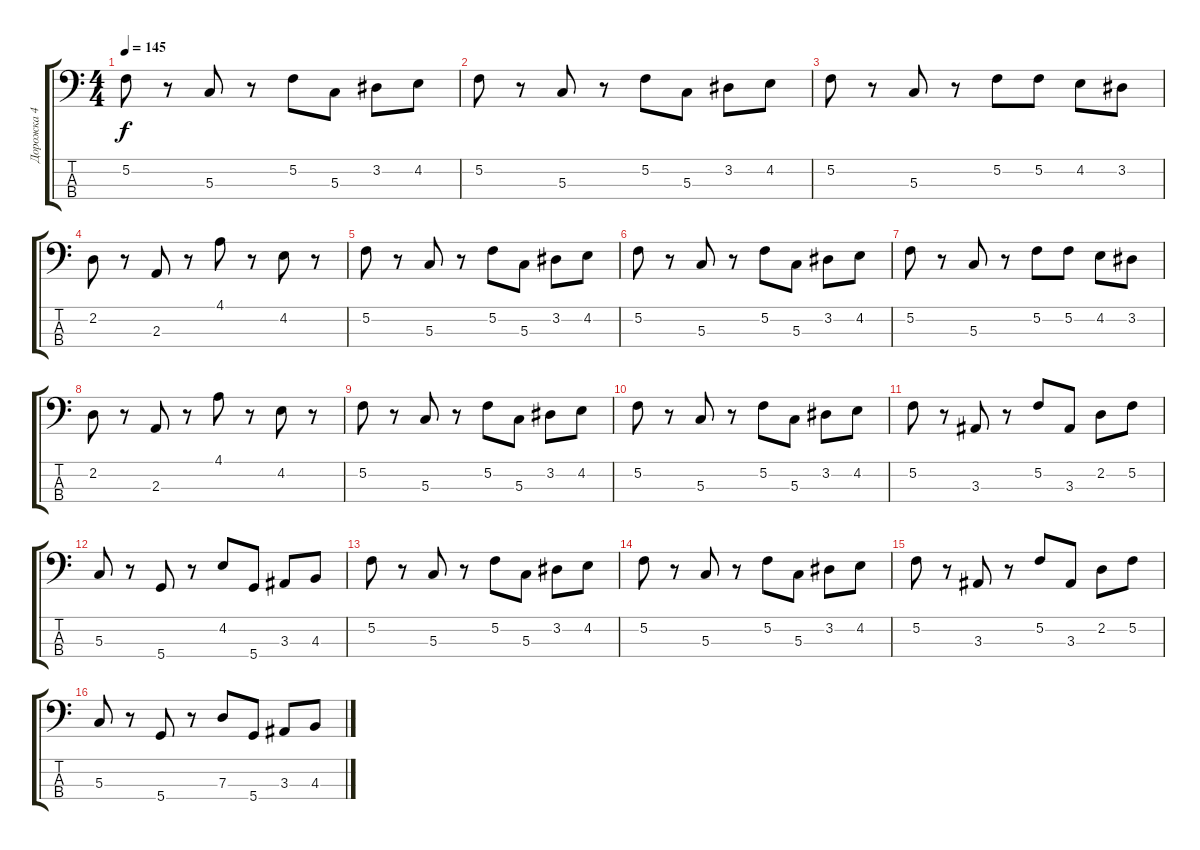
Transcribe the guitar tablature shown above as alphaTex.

\track ("Дорожка 4" "Дорожка 4") {instrument acousticguitarnylon}
\staff {score tabs}
\tuning (F2 C2 G1 D1) {hide}
\ts (4 4)
\tempo 145
\clef f4
\ks c
5.2.8{dy f} r.8 5.3.8 r.8 5.2.8 5.3.8 3.2.8 4.2.8 |
5.2.8 r.8 5.3.8 r.8 5.2.8 5.3.8 3.2.8 4.2.8 |
5.2.8 r.8 5.3.8 r.8 5.2.8 5.2.8 4.2.8 3.2.8 |
2.2.8 r.8 2.3.8 r.8 4.1.8 r.8 4.2.8 r.8 |
5.2.8 r.8 5.3.8 r.8 5.2.8 5.3.8 3.2.8 4.2.8 |
5.2.8 r.8 5.3.8 r.8 5.2.8 5.3.8 3.2.8 4.2.8 |
5.2.8 r.8 5.3.8 r.8 5.2.8 5.2.8 4.2.8 3.2.8 |
2.2.8 r.8 2.3.8 r.8 4.1.8 r.8 4.2.8 r.8 |
5.2.8 r.8 5.3.8 r.8 5.2.8 5.3.8 3.2.8 4.2.8 |
5.2.8 r.8 5.3.8 r.8 5.2.8 5.3.8 3.2.8 4.2.8 |
5.2.8 r.8 3.3.8 r.8 5.2.8 3.3.8 2.2.8 5.2.8 |
5.3.8 r.8 5.4.8 r.8 4.2.8 5.4.8 3.3.8 4.3.8 |
5.2.8 r.8 5.3.8 r.8 5.2.8 5.3.8 3.2.8 4.2.8 |
5.2.8 r.8 5.3.8 r.8 5.2.8 5.3.8 3.2.8 4.2.8 |
5.2.8 r.8 3.3.8 r.8 5.2.8 3.3.8 2.2.8 5.2.8 |
5.3.8 r.8 5.4.8 r.8 7.3.8 5.4.8 3.3.8 4.3.8
